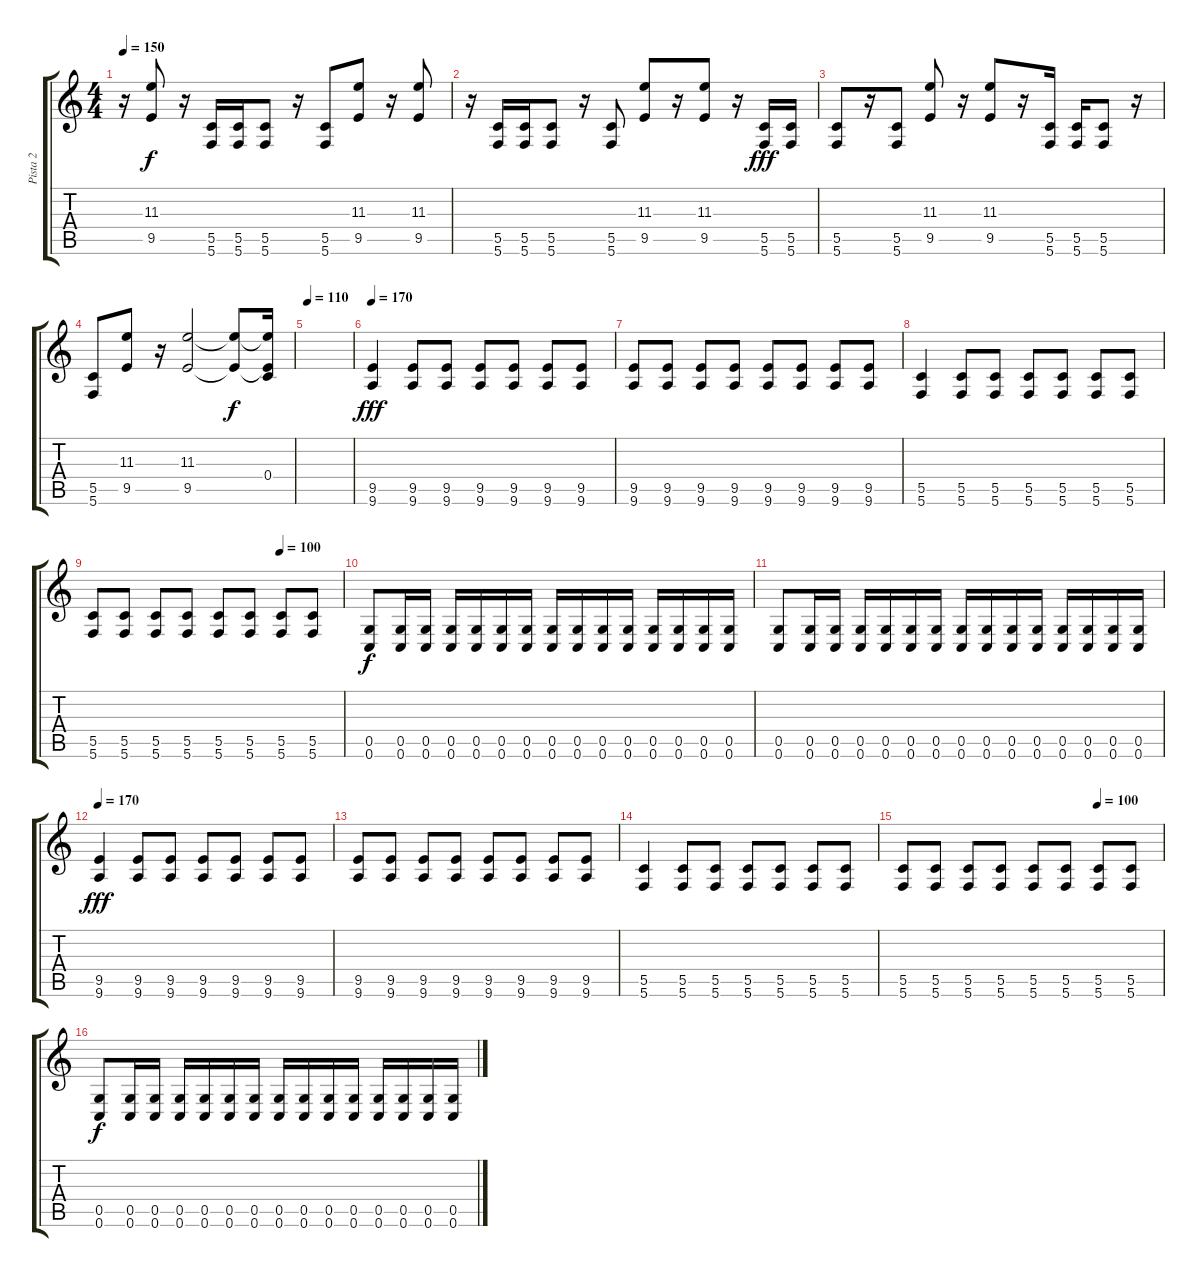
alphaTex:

\track ("Pista 2" "Pista 2") {instrument distortionguitar}
\staff {score tabs}
\tuning (D4 A3 F3 C3 G2 C2) {hide}
\ts (4 4)
\tempo 150
\clef g2
\ks c
r.16{dy f} (11.3 9.5).8 r.16 (5.5 5.6).16 (5.5 5.6).16 (5.5 5.6).8 r.16 (5.5 5.6).8 (11.3 9.5).8 r.16 (11.3 9.5).8 |
r.16 (5.5 5.6).16 (5.5 5.6).16 (5.5 5.6).8 r.16 (5.5 5.6).8 (11.3 9.5).8 r.16 (11.3 9.5).8 r.16 (5.5 5.6).16{dy fff} (5.5 5.6).16 |
(5.5 5.6).8 r.16 (5.5 5.6).8 (11.3 9.5).8 r.16 (11.3 9.5).8 r.16 (5.5 5.6).16 (5.5 5.6).16 (5.5 5.6).8 r.16 |
(5.5 5.6).8 (11.3 9.5).8 r.16 (11.3 9.5).2 (11.3{t} 9.5{t}).8{dy f} (11.3{t} 0.4 9.5{t}).16 |
\tempo 110
|
\tempo 170
(9.5 9.6).4{dy fff} (9.5 9.6).8 (9.5 9.6).8 (9.5 9.6).8 (9.5 9.6).8 (9.5 9.6).8 (9.5 9.6).8 |
(9.5 9.6).8 (9.5 9.6).8 (9.5 9.6).8 (9.5 9.6).8 (9.5 9.6).8 (9.5 9.6).8 (9.5 9.6).8 (9.5 9.6).8 |
(5.5 5.6).4 (5.5 5.6).8 (5.5 5.6).8 (5.5 5.6).8 (5.5 5.6).8 (5.5 5.6).8 (5.5 5.6).8 |
\tempo (100 0.75)
(5.5 5.6).8 (5.5 5.6).8 (5.5 5.6).8 (5.5 5.6).8 (5.5 5.6).8 (5.5 5.6).8 (5.5 5.6).8 (5.5 5.6).8 |
(0.5 0.6).8{dy f} (0.5 0.6).16 (0.5 0.6).16 (0.5 0.6).16 (0.5 0.6).16 (0.5 0.6).16 (0.5 0.6).16 (0.5 0.6).16 (0.5 0.6).16 (0.5 0.6).16 (0.5 0.6).16 (0.5 0.6).16 (0.5 0.6).16 (0.5 0.6).16 (0.5 0.6).16 |
(0.5 0.6).8 (0.5 0.6).16 (0.5 0.6).16 (0.5 0.6).16 (0.5 0.6).16 (0.5 0.6).16 (0.5 0.6).16 (0.5 0.6).16 (0.5 0.6).16 (0.5 0.6).16 (0.5 0.6).16 (0.5 0.6).16 (0.5 0.6).16 (0.5 0.6).16 (0.5 0.6).16 |
\tempo 170
(9.5 9.6).4{dy fff} (9.5 9.6).8 (9.5 9.6).8 (9.5 9.6).8 (9.5 9.6).8 (9.5 9.6).8 (9.5 9.6).8 |
(9.5 9.6).8 (9.5 9.6).8 (9.5 9.6).8 (9.5 9.6).8 (9.5 9.6).8 (9.5 9.6).8 (9.5 9.6).8 (9.5 9.6).8 |
(5.5 5.6).4 (5.5 5.6).8 (5.5 5.6).8 (5.5 5.6).8 (5.5 5.6).8 (5.5 5.6).8 (5.5 5.6).8 |
\tempo (100 0.75)
(5.5 5.6).8 (5.5 5.6).8 (5.5 5.6).8 (5.5 5.6).8 (5.5 5.6).8 (5.5 5.6).8 (5.5 5.6).8 (5.5 5.6).8 |
(0.5 0.6).8{dy f} (0.5 0.6).16 (0.5 0.6).16 (0.5 0.6).16 (0.5 0.6).16 (0.5 0.6).16 (0.5 0.6).16 (0.5 0.6).16 (0.5 0.6).16 (0.5 0.6).16 (0.5 0.6).16 (0.5 0.6).16 (0.5 0.6).16 (0.5 0.6).16 (0.5 0.6).16
